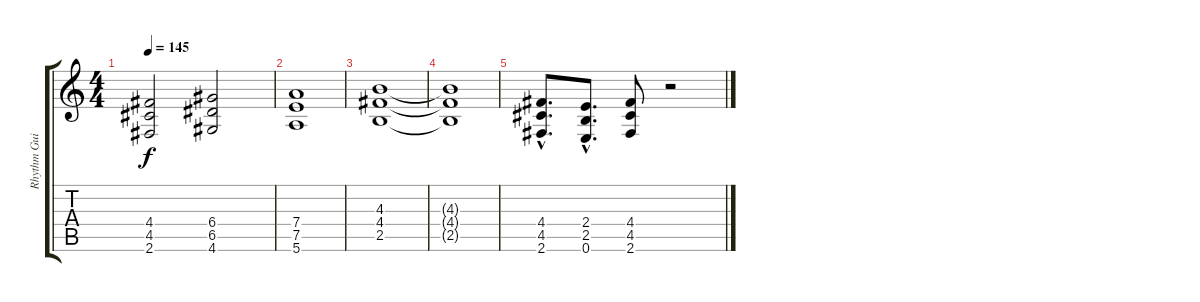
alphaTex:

\track ("Rhythm Guitar 2" "Rhythm Gui") {instrument overdrivenguitar}
\staff {score tabs}
\tuning (E4 B3 G3 D3 A2 E2) {hide}
\ts (4 4)
\tempo 145
\clef g2
\ks c
(4.4 4.5 2.6).2{dy f} (6.4 6.5 4.6).2 |
(7.4 7.5 5.6).1 |
(4.3 4.4 2.5).1 |
(4.3{t} 4.4{t} 2.5{t}).1 |
(4.4{hac} 4.5{hac} 2.6{hac}).8{d} (2.4{hac} 2.5{hac} 0.6{hac}).8{d} (4.4 4.5 2.6).8 r.2
